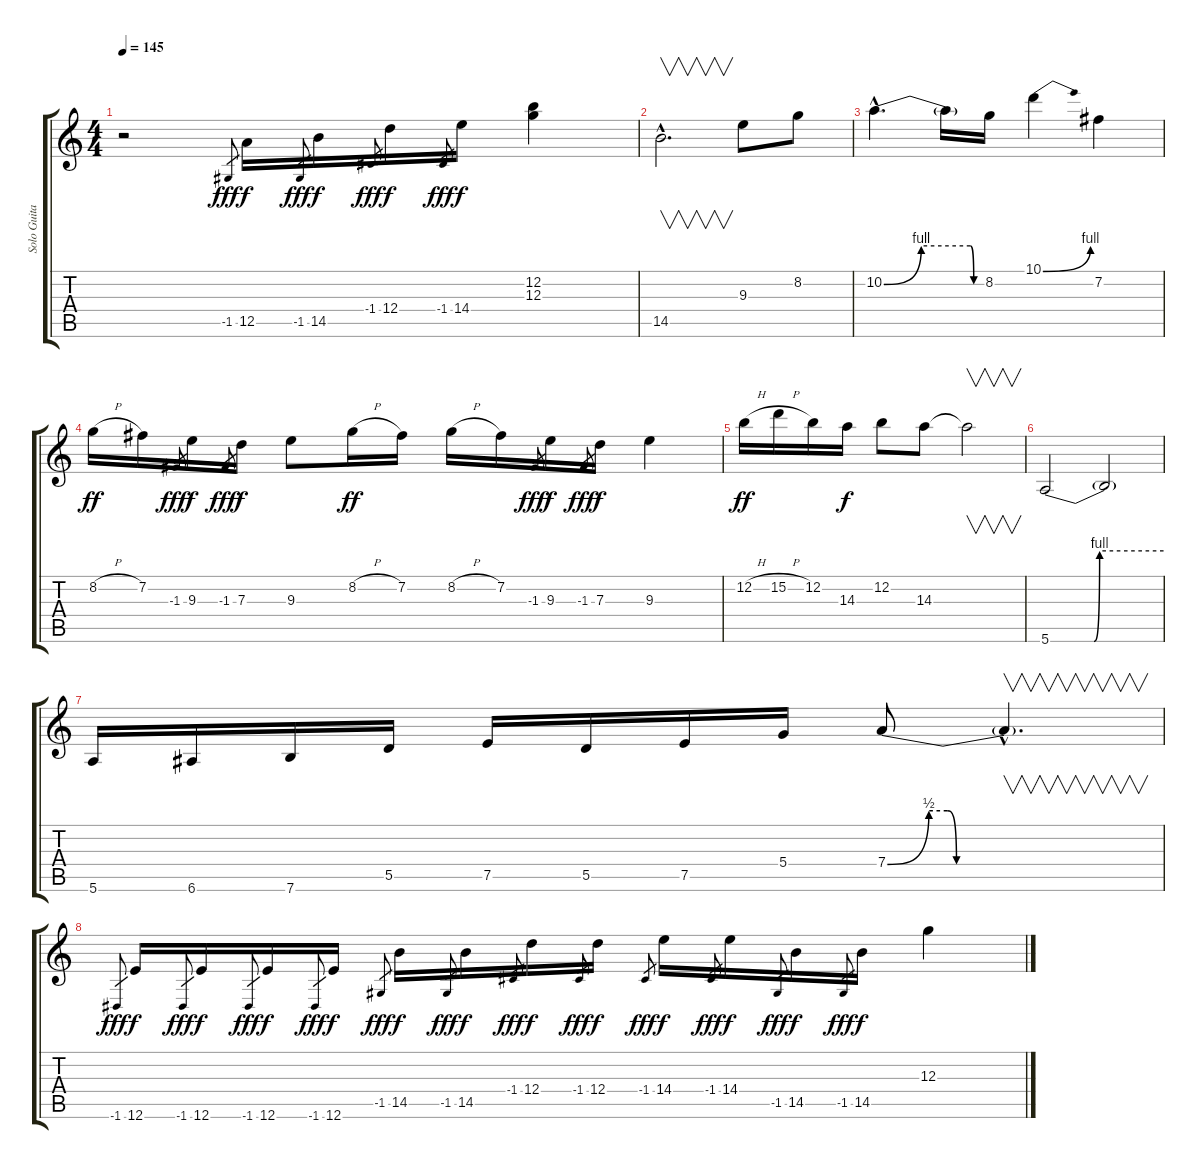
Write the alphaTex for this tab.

\track ("Solo Guitar" "Solo Guita") {instrument distortionguitar}
\staff {score tabs}
\tuning (E4 B3 G3 D3 A2 E2) {hide}
\ts (4 4)
\tempo 145
\clef g2
\ks c
r.2{dy fff} -1.5.8{gr} 12.5.16{dy f} -1.5.8{gr dy fff} 14.5.16{dy f} -1.4.8{gr dy fff} 12.4.16{dy f} -1.4.8{gr dy fff} 14.4.16{dy f} (12.2 12.3).4 |
14.5{hac}.2{v d} 9.3.8 8.2.8 |
10.2{be (custom 0 0 22 4 51 4 53 0 60 0) hac}.4{d} 10.2{t}.16 8.2.16 10.1{be (bend 0 0 60 4)}.4 7.2.4 |
8.2{h}.16{dy ff} 7.2.16 -1.3.8{gr dy fff} 9.3.16{dy f} -1.3.8{gr dy fff} 7.3.16{dy f} 9.3.8 8.2{h}.16{dy ff} 7.2.16 8.2{h}.16 7.2.16 -1.3.8{gr dy fff} 9.3.16{dy f} -1.3.8{gr dy fff} 7.3.16{dy f} 9.3.4 |
12.2{h}.16{dy ff} 15.2{h}.16 12.2.16 14.3.16{dy f} 12.2.8 14.3.8 14.3{t}.2{v} |
5.6{be (custom 0 0 23 0 26 4 60 4)}.2 5.6{t}.2 |
5.6.16 6.6.16 7.6.16 5.5.16 7.5.16 5.5.16 7.5.16 5.4.16 7.4{be (custom 0 0 9 2 13 2 15 0 45 0 60 0)}.8 7.4{hac t}.4{v d} |
-1.6.8{gr dy fff} 12.6.16{dy f} -1.6.8{gr dy fff} 12.6.16{dy f} -1.6.8{gr dy fff} 12.6.16{dy f} -1.6.8{gr dy fff} 12.6.16{dy f} -1.5.8{gr dy fff} 14.5.16{dy f} -1.5.8{gr dy fff} 14.5.16{dy f} -1.4.8{gr dy fff} 12.4.16{dy f} -1.4.8{gr dy fff} 12.4.16{dy f} -1.4.8{gr dy fff} 14.4.16{dy f} -1.4.8{gr dy fff} 14.4.16{dy f} -1.5.8{gr dy fff} 14.5.16{dy f} -1.5.8{gr dy fff} 14.5.16{dy f} 12.3.4
